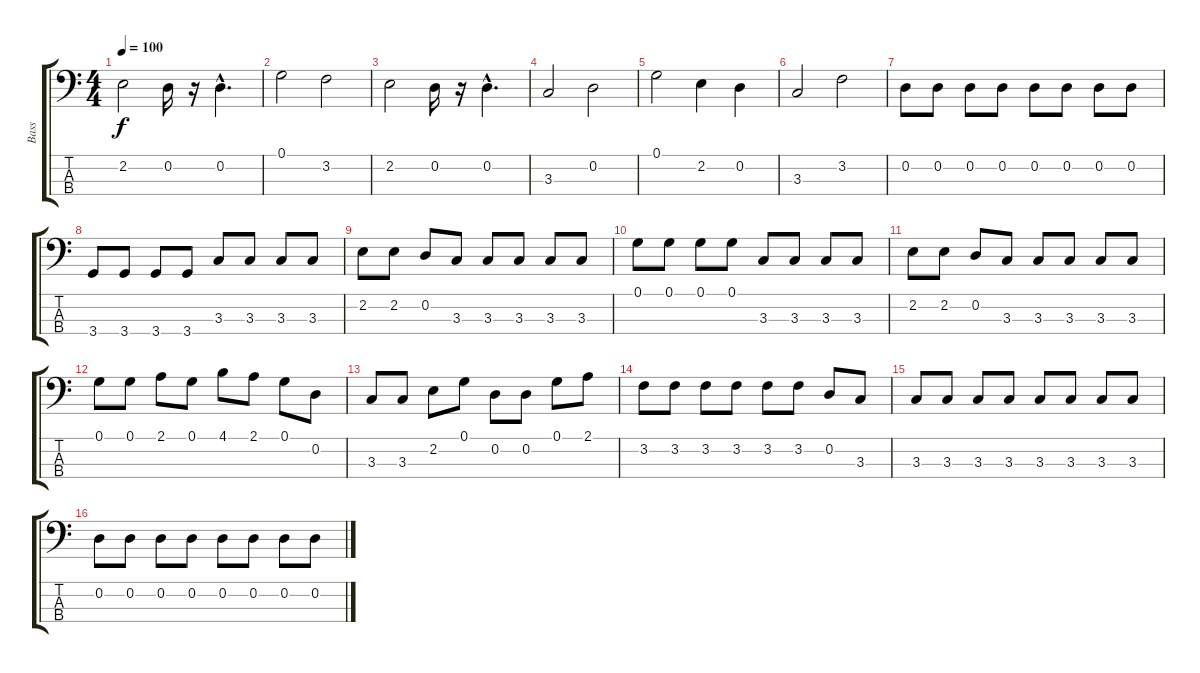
\track ("Bass" "Bass") {instrument electricbassfinger}
\staff {score tabs}
\tuning (G2 D2 A1 E1) {hide}
\ts (4 4)
\tempo 100
\clef f4
\ks c
2.2.2{dy f} 0.2.16 r.16 0.2{hac}.4{d} |
0.1.2 3.2.2 |
2.2.2 0.2.16 r.16 0.2{hac}.4{d} |
3.3.2 0.2.2 |
0.1.2 2.2.4 0.2.4 |
3.3.2 3.2.2 |
0.2.8 0.2.8 0.2.8 0.2.8 0.2.8 0.2.8 0.2.8 0.2.8 |
3.4.8 3.4.8 3.4.8 3.4.8 3.3.8 3.3.8 3.3.8 3.3.8 |
2.2.8 2.2.8 0.2.8 3.3.8 3.3.8 3.3.8 3.3.8 3.3.8 |
0.1.8 0.1.8 0.1.8 0.1.8 3.3.8 3.3.8 3.3.8 3.3.8 |
2.2.8 2.2.8 0.2.8 3.3.8 3.3.8 3.3.8 3.3.8 3.3.8 |
0.1.8 0.1.8 2.1.8 0.1.8 4.1.8 2.1.8 0.1.8 0.2.8 |
3.3.8 3.3.8 2.2.8 0.1.8 0.2.8 0.2.8 0.1.8 2.1.8 |
3.2.8 3.2.8 3.2.8 3.2.8 3.2.8 3.2.8 0.2.8 3.3.8 |
3.3.8 3.3.8 3.3.8 3.3.8 3.3.8 3.3.8 3.3.8 3.3.8 |
0.2.8 0.2.8 0.2.8 0.2.8 0.2.8 0.2.8 0.2.8 0.2.8
